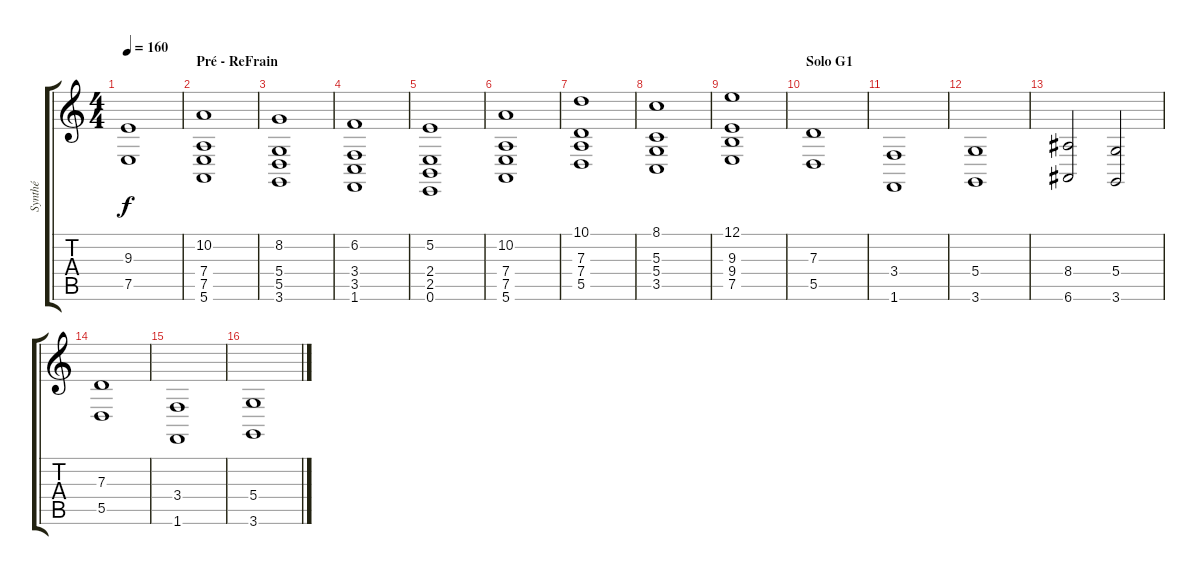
\track ("Synthé" "Synthé") {instrument choiraahs}
\staff {score tabs}
\tuning (E4 B3 G3 D3 A2 E2) {hide}
\ts (4 4)
\tempo 160
\clef g2
\ks c
(9.3 7.5).1{dy f} |
\section ("" "Pré - ReFrain  ")
(10.2 7.4 7.5 5.6).1{volume 12 instrument stringensemble1} |
(8.2 5.4 5.5 3.6).1 |
(6.2 3.4 3.5 1.6).1 |
(5.2 2.4 2.5 0.6).1 |
(10.2 7.4 7.5 5.6).1 |
(10.1 7.3 7.4 5.5).1 |
(8.1 5.3 5.4 3.5).1 |
(12.1 9.3 9.4 7.5).1 |
\section ("" "Solo G1")
(7.3 5.5).1{volume 11 instrument stringensemble1} |
(3.4 1.6).1 |
(5.4 3.6).1 |
(8.4 6.6).2 (5.4 3.6).2 |
(7.3 5.5).1 |
(3.4 1.6).1 |
(5.4 3.6).1
